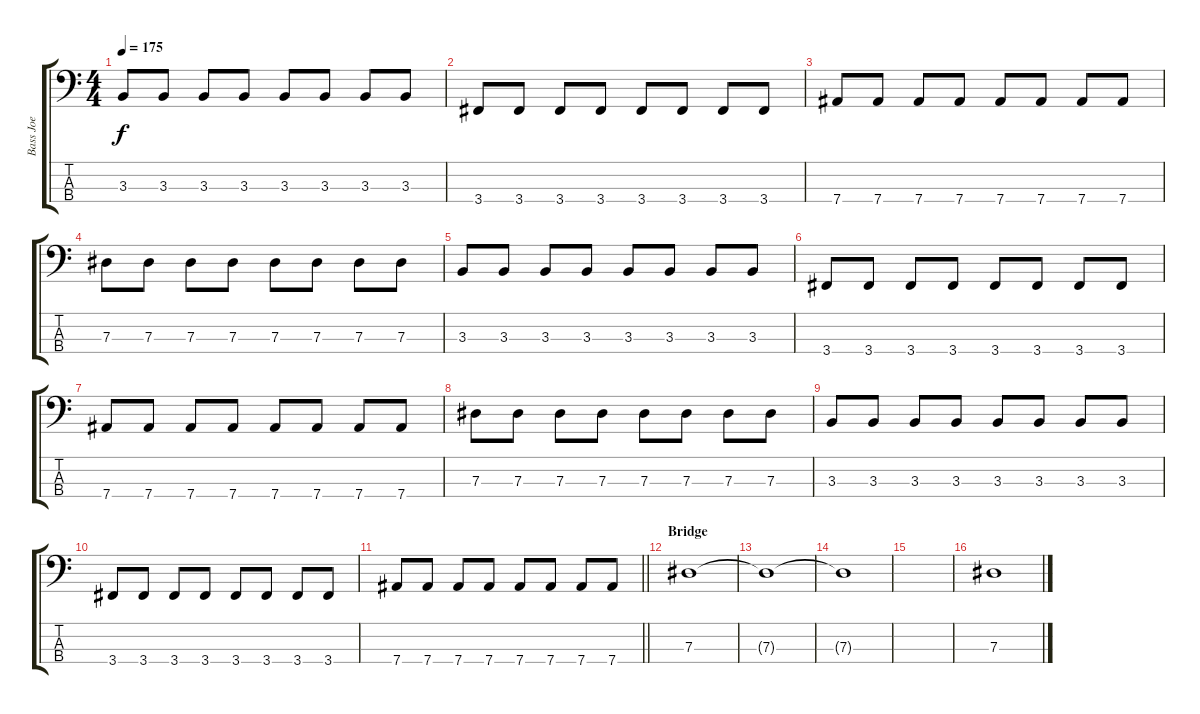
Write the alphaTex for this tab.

\track ("Bass Joe" "Bass Joe") {instrument electricbassfinger}
\staff {score tabs}
\tuning (Gb2 Db2 Ab1 Eb1) {hide}
\ts (4 4)
\tempo 175
\clef f4
\ks c
3.3.8{dy f} 3.3.8 3.3.8 3.3.8 3.3.8 3.3.8 3.3.8 3.3.8 |
3.4.8 3.4.8 3.4.8 3.4.8 3.4.8 3.4.8 3.4.8 3.4.8 |
7.4.8 7.4.8 7.4.8 7.4.8 7.4.8 7.4.8 7.4.8 7.4.8 |
7.3.8 7.3.8 7.3.8 7.3.8 7.3.8 7.3.8 7.3.8 7.3.8 |
3.3.8 3.3.8 3.3.8 3.3.8 3.3.8 3.3.8 3.3.8 3.3.8 |
3.4.8 3.4.8 3.4.8 3.4.8 3.4.8 3.4.8 3.4.8 3.4.8 |
7.4.8 7.4.8 7.4.8 7.4.8 7.4.8 7.4.8 7.4.8 7.4.8 |
7.3.8 7.3.8 7.3.8 7.3.8 7.3.8 7.3.8 7.3.8 7.3.8 |
3.3.8 3.3.8 3.3.8 3.3.8 3.3.8 3.3.8 3.3.8 3.3.8 |
3.4.8 3.4.8 3.4.8 3.4.8 3.4.8 3.4.8 3.4.8 3.4.8 |
\barLineRight lightlight
7.4.8 7.4.8 7.4.8 7.4.8 7.4.8 7.4.8 7.4.8 7.4.8 |
\section ("" "Bridge")
7.3.1 |
7.3{t}.1 |
7.3{t}.1 |
|
7.3.1
